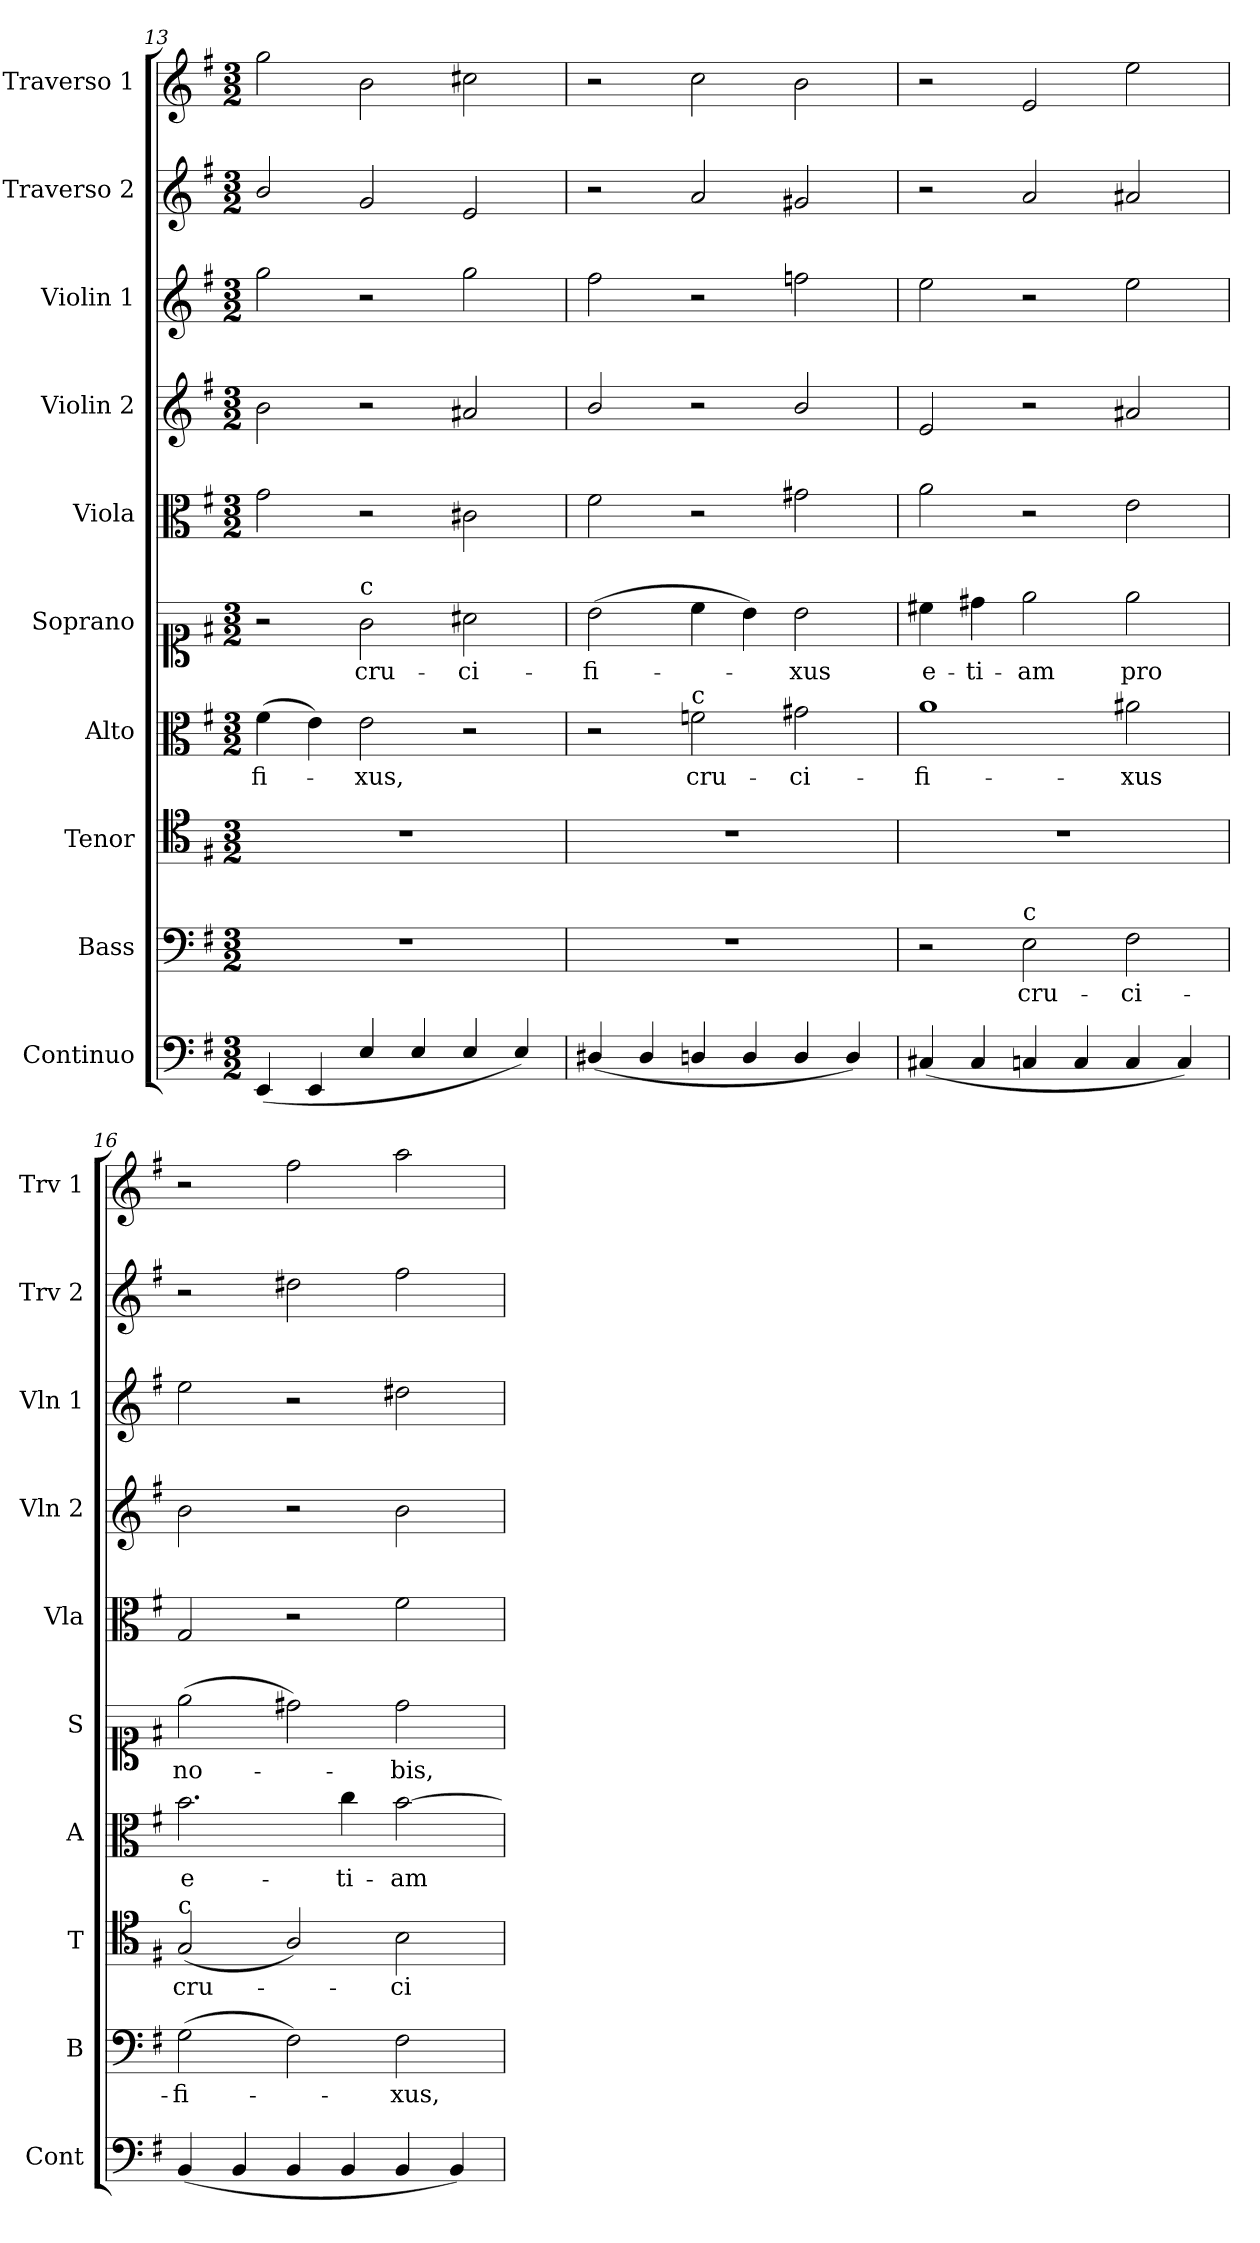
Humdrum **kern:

**kern	**kern	**text	**kern	**text	**kern	**text	**kern	**text	**kern	**kern	**kern	**kern	**kern
*part10	*part9	*part9	*part8	*part8	*part7	*part7	*part6	*part6	*part5	*part4	*part3	*part2	*part1
*staff10	*staff9	*staff9	*staff8	*staff8	*staff7	*staff7	*staff6	*staff6	*staff5	*staff4	*staff3	*staff2	*staff1
*I"Continuo	*I"Bass	*	*I"Tenor	*	*I"Alto	*	*I"Soprano	*	*I"Viola	*I"Violin 2	*I"Violin 1	*I"Traverso 2	*I"Traverso 1
*I'Cont	*I'B	*	*I'T	*	*I'A	*	*I'S	*	*I'Vla	*I'Vln 2	*I'Vln 1	*I'Trv 2	*I'Trv 1
!!LO:PB:g=z
*clefF4	*clefF4	*	*clefC4	*	*clefC3	*	*clefC1	*	*clefC3	*clefG2	*clefG2	*clefG2	*clefG2
*k[f#]	*k[f#]	*	*k[f#]	*	*k[f#]	*	*k[f#]	*	*k[f#]	*k[f#]	*k[f#]	*k[f#]	*k[f#]
*M3/2	*M3/2	*	*M3/2	*	*M3/2	*	*M3/2	*	*M3/2	*M3/2	*M3/2	*M3/2	*M3/2
=13	=13	=13	=13	=13	=13	=13	=13	=13	=13	=13	=13	=13	=13
!	!	!	!	!	!	!LO:LY:b	!	!	!	!	!	!	!
(4EE/	1.r	.	1.r	.	(4f#\	-fi-	2r	.	2g\	2b\	2gg\	2b/	2gg\
4EE/	.	.	.	.	4e\)	.	.	.	.	.	.	.	.
!	!	!	!	!	!	!	!LO:TX:a:t=c	!	!	!	!	!	!
!	!	!	!	!	!	!LO:LY:b	!	!LO:LY:b	!	!	!	!	!
4E/	.	.	.	.	2e\	-xus,	2g\	cru-	2r	2r	2r	2g/	2b\
4E/	.	.	.	.	.	.	.	.	.	.	.	.	.
!	!	!	!	!	!	!	!	!LO:LY:b	!	!	!	!	!
4E/	.	.	.	.	2r	.	2a#X\	-ci-	2c#X\	2a#X/	2gg\	2e/	2cc#X\
4E/)	.	.	.	.	.	.	.	.	.	.	.	.	.
=14	=14	=14	=14	=14	=14	=14	=14	=14	=14	=14	=14	=14	=14
!	!	!	!	!	!	!	!	!LO:LY:b	!	!	!	!	!
(4D#X/	1.r	.	1.r	.	2r	.	(2b\	-fi-	2f#\	2b/	2ff#\	2r	2r
4D#/	.	.	.	.	.	.	.	.	.	.	.	.	.
!	!	!	!	!	!LO:TX:a:t=c	!	!	!	!	!	!	!	!
!	!	!	!	!	!	!LO:LY:b	!	!	!	!	!	!	!
4Dn/	.	.	.	.	2fn\	cru-	4cc\	.	2r	2r	2r	2a/	2cc\
4D/	.	.	.	.	.	.	4b\)	.	.	.	.	.	.
!	!	!	!	!	!	!LO:LY:b	!	!LO:LY:b	!	!	!	!	!
4D/	.	.	.	.	2g#X\	-ci-	2b\	-xus	2g#X\	2b/	2ffn\	2g#X/	2b\
4D/)	.	.	.	.	.	.	.	.	.	.	.	.	.
=15	=15	=15	=15	=15	=15	=15	=15	=15	=15	=15	=15	=15	=15
!	!	!	!	!	!	!LO:LY:b	!	!LO:LY:b	!	!	!	!	!
(4C#X/	2r	.	1.r	.	1a	-fi-	4cc#X\	e-	2a\	2e/	2ee\	2r	2r
!	!	!	!	!	!	!	!	!LO:LY:b	!	!	!	!	!
4C#/	.	.	.	.	.	.	4dd#X\	-ti-	.	.	.	.	.
!	!LO:TX:a:t=c	!	!	!	!	!	!	!	!	!	!	!	!
!	!	!LO:LY:b	!	!	!	!	!	!LO:LY:b	!	!	!	!	!
4Cn/	2E\	cru-	.	.	.	.	2ee\	-am	2r	2r	2r	2a/	2e/
4C/	.	.	.	.	.	.	.	.	.	.	.	.	.
!	!	!LO:LY:b	!	!	!	!LO:LY:b	!	!LO:LY:b	!	!	!	!	!
4C/	2F#\	-ci-	.	.	2a#X\	-xus	2ee\	pro	2e\	2a#X/	2ee\	2a#X/	2ee\
4C/)	.	.	.	.	.	.	.	.	.	.	.	.	.
=16	=16	=16	=16	=16	=16	=16	=16	=16	=16	=16	=16	=16	=16
!	!	!	!LO:TX:a:t=c	!	!	!	!	!	!	!	!	!	!
!	!	!LO:LY:b	!	!LO:LY:b	!	!LO:LY:b	!	!LO:LY:b	!	!	!	!	!
(4BB/	(2G\	-fi-	(2G/	cru-	2.b\	e-	(2ee\	no-	2G/	2b\	2ee\	2r	2r
4BB/	.	.	.	.	.	.	.	.	.	.	.	.	.
4BB/	2F#\)	.	2A/)	.	.	.	2dd#X\)	.	2r	2r	2r	2dd#X\	2ff#\
!	!	!	!	!	!	!LO:LY:b	!	!	!	!	!	!	!
4BB/	.	.	.	.	4cc\	-ti-	.	.	.	.	.	.	.
!	!	!LO:LY:b	!	!LO:LY:b	!	!LO:LY:b	!	!LO:LY:b	!	!	!	!	!
4BB/	2F#\	-xus,	2B\	-ci-	[2b\	-am	2dd#\	-bis,	2f#\	2b\	2dd#X\	2ff#\	2aa\
4BB/)	.	.	.	.	.	.	.	.	.	.	.	.	.
=	=	=	=	=	=	=	=	=	=	=	=	=	=
*-	*-	*-	*-	*-	*-	*-	*-	*-	*-	*-	*-	*-	*-
